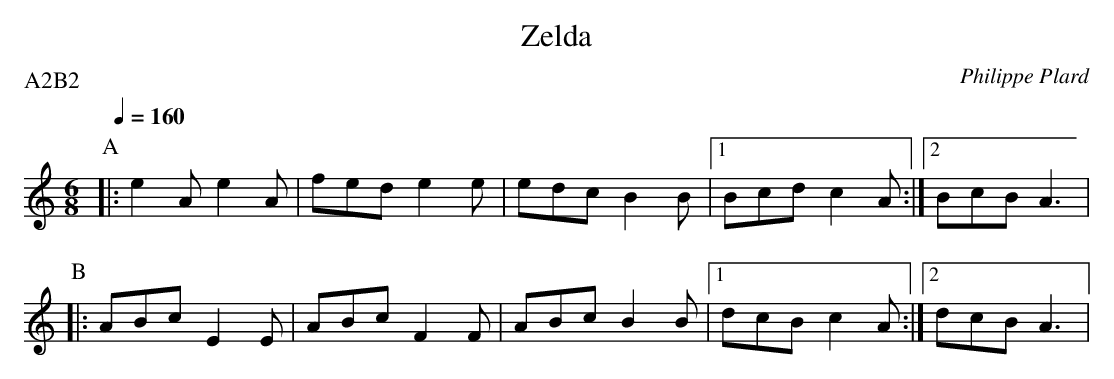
X:1
T:Zelda
C:Philippe Plard
M:6/8
L:1/8
Q:1/4=160
P:A2B2
K:Am
P:A
|: e2 A e2 A | fed e2 e | edc B2 B |1 Bcd c2 A :|2 BcB A3 |
P:B
|: ABc E2 E | ABc F2 F | ABc B2 B |1 dcB c2 A :|2 dcB A3 |
